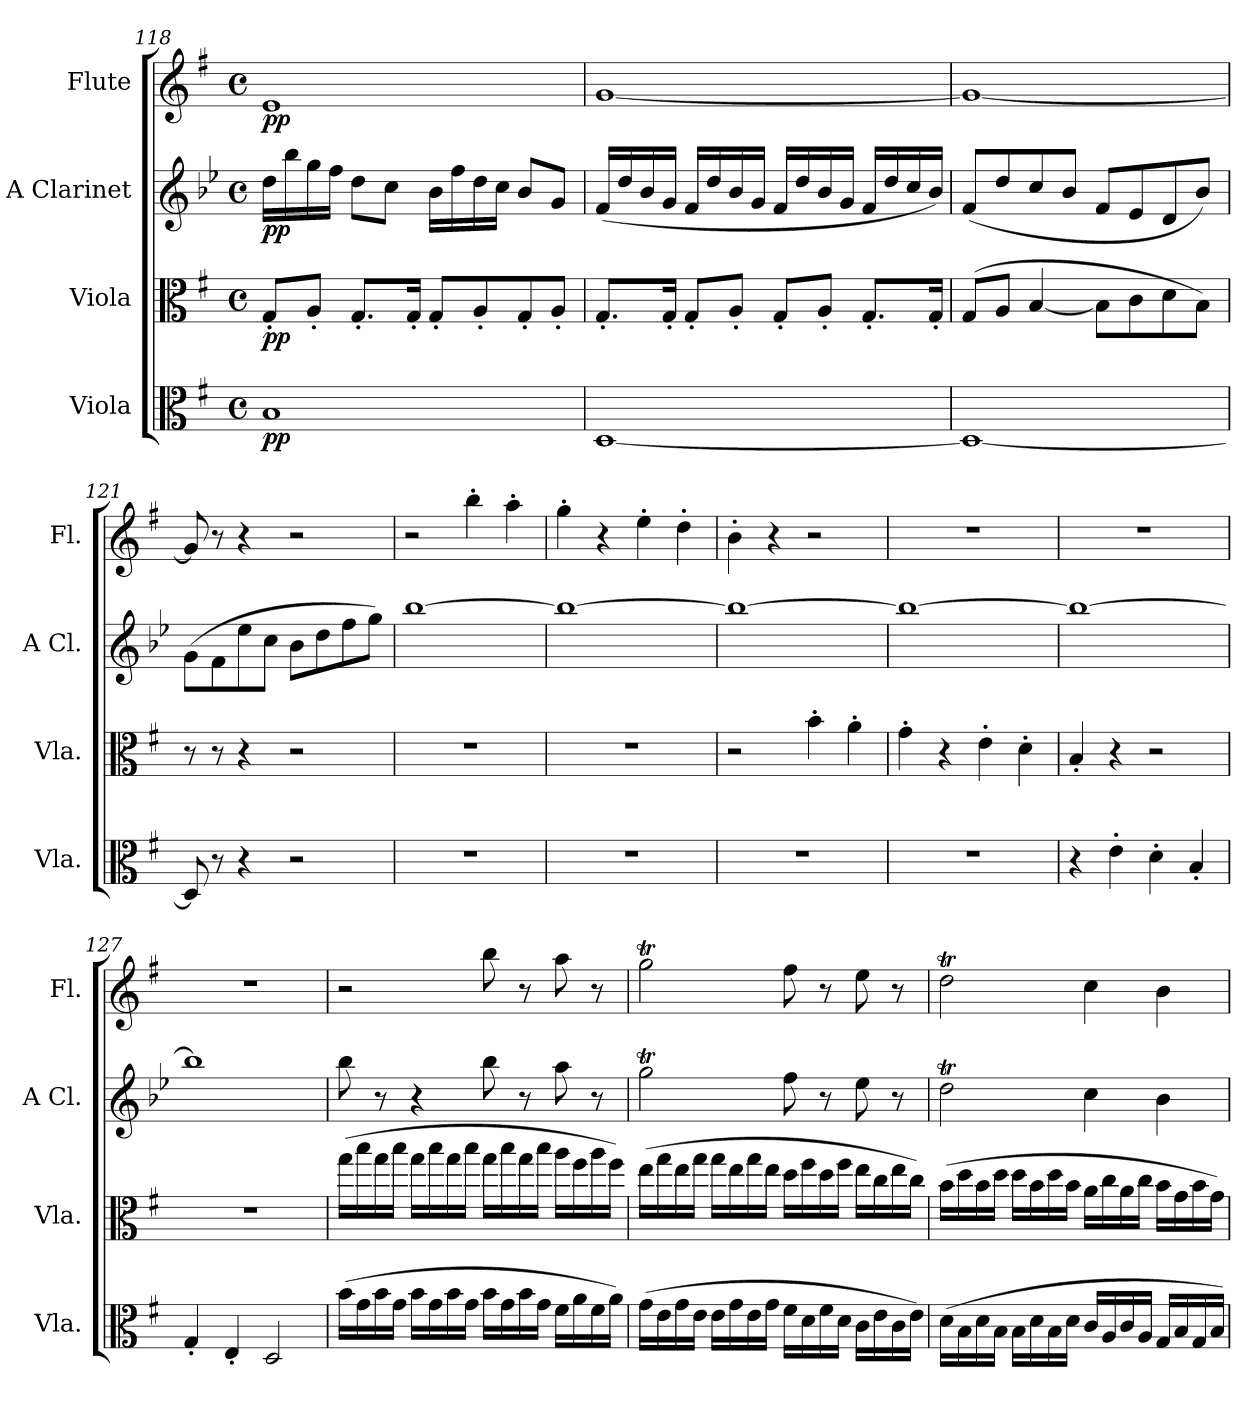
**kern	**dynam	**kern	**dynam	**kern	**dynam	**kern	**dynam
*part4	*part4	*part3	*part3	*part2	*part2	*part1	*part1
*staff4	*staff4	*staff3	*staff3	*staff2	*staff2	*staff1	*staff1
*I"Viola	*	*I"Viola	*	*I"A Clarinet	*	*I"Flute	*
*I'Vla.	*	*I'Vla.	*	*I'A Cl.	*	*I'Fl.	*
*clefC3	*	*clefC3	*	*clefG2	*	*clefG2	*
*	*	*	*	*ITrd2c3	*	*	*
*k[f#]	*	*k[f#]	*	*k[f#]	*	*k[f#]	*
*M4/4	*	*M4/4	*	*M4/4	*	*M4/4	*
*met(c)	*	*met(c)	*	*met(c)	*	*met(c)	*
=118	=118	=118	=118	=118	=118	=118	=118
!	!LO:DY:b	!	!LO:DY:b	!	!LO:DY:b	!	!LO:DY:b
1B	pp	8G'/L	pp	16b\LL	pp	1e	pp
.	.	.	.	16gg\	.	.	.
.	.	8A'/J	.	16ee\	.	.	.
.	.	.	.	16dd\JJ	.	.	.
.	.	8.G'/L	.	8b\L	.	.	.
.	.	.	.	8a\J	.	.	.
.	.	16G'/Jk	.	.	.	.	.
.	.	8G'/L	.	16g\LL	.	.	.
.	.	.	.	16dd\	.	.	.
.	.	8A'/	.	16b\	.	.	.
.	.	.	.	16a\JJ	.	.	.
.	.	8G'/	.	8g/L	.	.	.
.	.	8A'/J	.	8e/J	.	.	.
!!LO:PB:g=z
=119	=119	=119	=119	=119	=119	=119	=119
[1D	.	8.G'/L	.	(<16d/LL	.	[1g	.
.	.	.	.	16b/	.	.	.
.	.	.	.	16g/	.	.	.
.	.	16G'/Jk	.	16e/JJ	.	.	.
.	.	8G'/L	.	16d/LL	.	.	.
.	.	.	.	16b/	.	.	.
.	.	8A'/J	.	16g/	.	.	.
.	.	.	.	16e/JJ	.	.	.
.	.	8G'/L	.	16d/LL	.	.	.
.	.	.	.	16b/	.	.	.
.	.	8A'/J	.	16g/	.	.	.
.	.	.	.	16e/JJ	.	.	.
.	.	8.G'/L	.	16d/LL	.	.	.
.	.	.	.	16b/	.	.	.
.	.	.	.	16a/	.	.	.
.	.	16G'/Jk	.	16g/JJ)	.	.	.
=120	=120	=120	=120	=120	=120	=120	=120
1D_	.	(>8G/L	.	(<8d/L	.	1g_	.
.	.	8A/J	.	8b/	.	.	.
.	.	[4B/	.	8a/	.	.	.
.	.	.	.	8g/J	.	.	.
.	.	8B\L]	.	8d/L	.	.	.
.	.	8c\	.	8c/	.	.	.
.	.	8d\	.	8B/	.	.	.
.	.	8B\J)	.	8g/J)	.	.	.
=121	=121	=121	=121	=121	=121	=121	=121
8D/]	.	8r	.	(>8e\L	.	8g/]	.
8r	.	8r	.	8d\	.	8r	.
4r	.	4r	.	8cc\	.	4r	.
.	.	.	.	8a\J	.	.	.
2r	.	2r	.	8g\L	.	2r	.
.	.	.	.	8b\	.	.	.
.	.	.	.	8dd\	.	.	.
.	.	.	.	8ee\J)	.	.	.
=122	=122	=122	=122	=122	=122	=122	=122
1r	.	1r	.	[1gg	.	2r	.
.	.	.	.	.	.	4bb'\	.
.	.	.	.	.	.	4aa'\	.
=123	=123	=123	=123	=123	=123	=123	=123
1r	.	1r	.	1gg_	.	4gg'\	.
.	.	.	.	.	.	4r	.
.	.	.	.	.	.	4ee'\	.
.	.	.	.	.	.	4dd'\	.
!!LO:LB:g=z
=124	=124	=124	=124	=124	=124	=124	=124
1r	.	2r	.	1gg_	.	4b'\	.
.	.	.	.	.	.	4r	.
.	.	4b'\	.	.	.	2r	.
.	.	4a'\	.	.	.	.	.
=125	=125	=125	=125	=125	=125	=125	=125
1r	.	4g'\	.	1gg_	.	1r	.
.	.	4r	.	.	.	.	.
.	.	4e'\	.	.	.	.	.
.	.	4d'\	.	.	.	.	.
=126	=126	=126	=126	=126	=126	=126	=126
4r	.	4B'/	.	1gg_	.	1r	.
4e'\	.	4r	.	.	.	.	.
4d'\	.	2r	.	.	.	.	.
4B'/	.	.	.	.	.	.	.
=127	=127	=127	=127	=127	=127	=127	=127
4G'/	.	1r	.	1gg]	.	1r	.
4E'/	.	.	.	.	.	.	.
2D/	.	.	.	.	.	.	.
=128	=128	=128	=128	=128	=128	=128	=128
(>16b\LL	.	(>16gg\LL	.	8gg\	.	2r	.
16g\	.	16bb\	.	.	.	.	.
16b\	.	16gg\	.	8r	.	.	.
16g\JJ	.	16bb\JJ	.	.	.	.	.
16b\LL	.	16gg\LL	.	4r	.	.	.
16g\	.	16bb\	.	.	.	.	.
16b\	.	16gg\	.	.	.	.	.
16g\JJ	.	16bb\JJ	.	.	.	.	.
16b\LL	.	16gg\LL	.	8gg\	.	8bb\	.
16g\	.	16bb\	.	.	.	.	.
16b\	.	16gg\	.	8r	.	8r	.
16g\JJ	.	16bb\JJ	.	.	.	.	.
16f#\LL	.	16aa\LL	.	8ff#\	.	8aa\	.
16a\	.	16ff#\	.	.	.	.	.
16f#\	.	16aa\	.	8r	.	8r	.
16a\JJ)	.	16ff#\JJ)	.	.	.	.	.
!!LO:LB:g=z
=129	=129	=129	=129	=129	=129	=129	=129
(>16g\LL	.	(>16ee\LL	.	2eeT\	.	2ggT\	.
16e\	.	16gg\	.	.	.	.	.
16g\	.	16ee\	.	.	.	.	.
16e\JJ	.	16gg\JJ	.	.	.	.	.
16e\LL	.	16gg\LL	.	.	.	.	.
16g\	.	16ee\	.	.	.	.	.
16e\	.	16gg\	.	.	.	.	.
16g\JJ	.	16ee\JJ	.	.	.	.	.
16f#\LL	.	16dd\LL	.	8dd\	.	8ff#\	.
16d\	.	16ff#\	.	.	.	.	.
16f#\	.	16dd\	.	8r	.	8r	.
16d\JJ	.	16ff#\JJ	.	.	.	.	.
16c\LL	.	16ee\LL	.	8cc\	.	8ee\	.
16e\	.	16cc\	.	.	.	.	.
16c\	.	16ee\	.	8r	.	8r	.
16e\JJ)	.	16cc\JJ)	.	.	.	.	.
=130	=130	=130	=130	=130	=130	=130	=130
(>16d\LL	.	(>16b\LL	.	2bt\	.	2ddT\	.
16B\	.	16dd\	.	.	.	.	.
16d\	.	16b\	.	.	.	.	.
16B\JJ	.	16dd\JJ	.	.	.	.	.
16B\LL	.	16dd\LL	.	.	.	.	.
16d\	.	16b\	.	.	.	.	.
16B\	.	16dd\	.	.	.	.	.
16d\JJ	.	16b\JJ	.	.	.	.	.
16c/LL	.	16a\LL	.	4a\	.	4cc\	.
16A/	.	16cc\	.	.	.	.	.
16c/	.	16a\	.	.	.	.	.
16A/JJ	.	16cc\JJ	.	.	.	.	.
16G/LL	.	16b\LL	.	4g\	.	4b\	.
16B/	.	16g\	.	.	.	.	.
16G/	.	16b\	.	.	.	.	.
16B/JJ)	.	16g\JJ)	.	.	.	.	.
=	=	=	=	=	=	=	=
*-	*-	*-	*-	*-	*-	*-	*-
